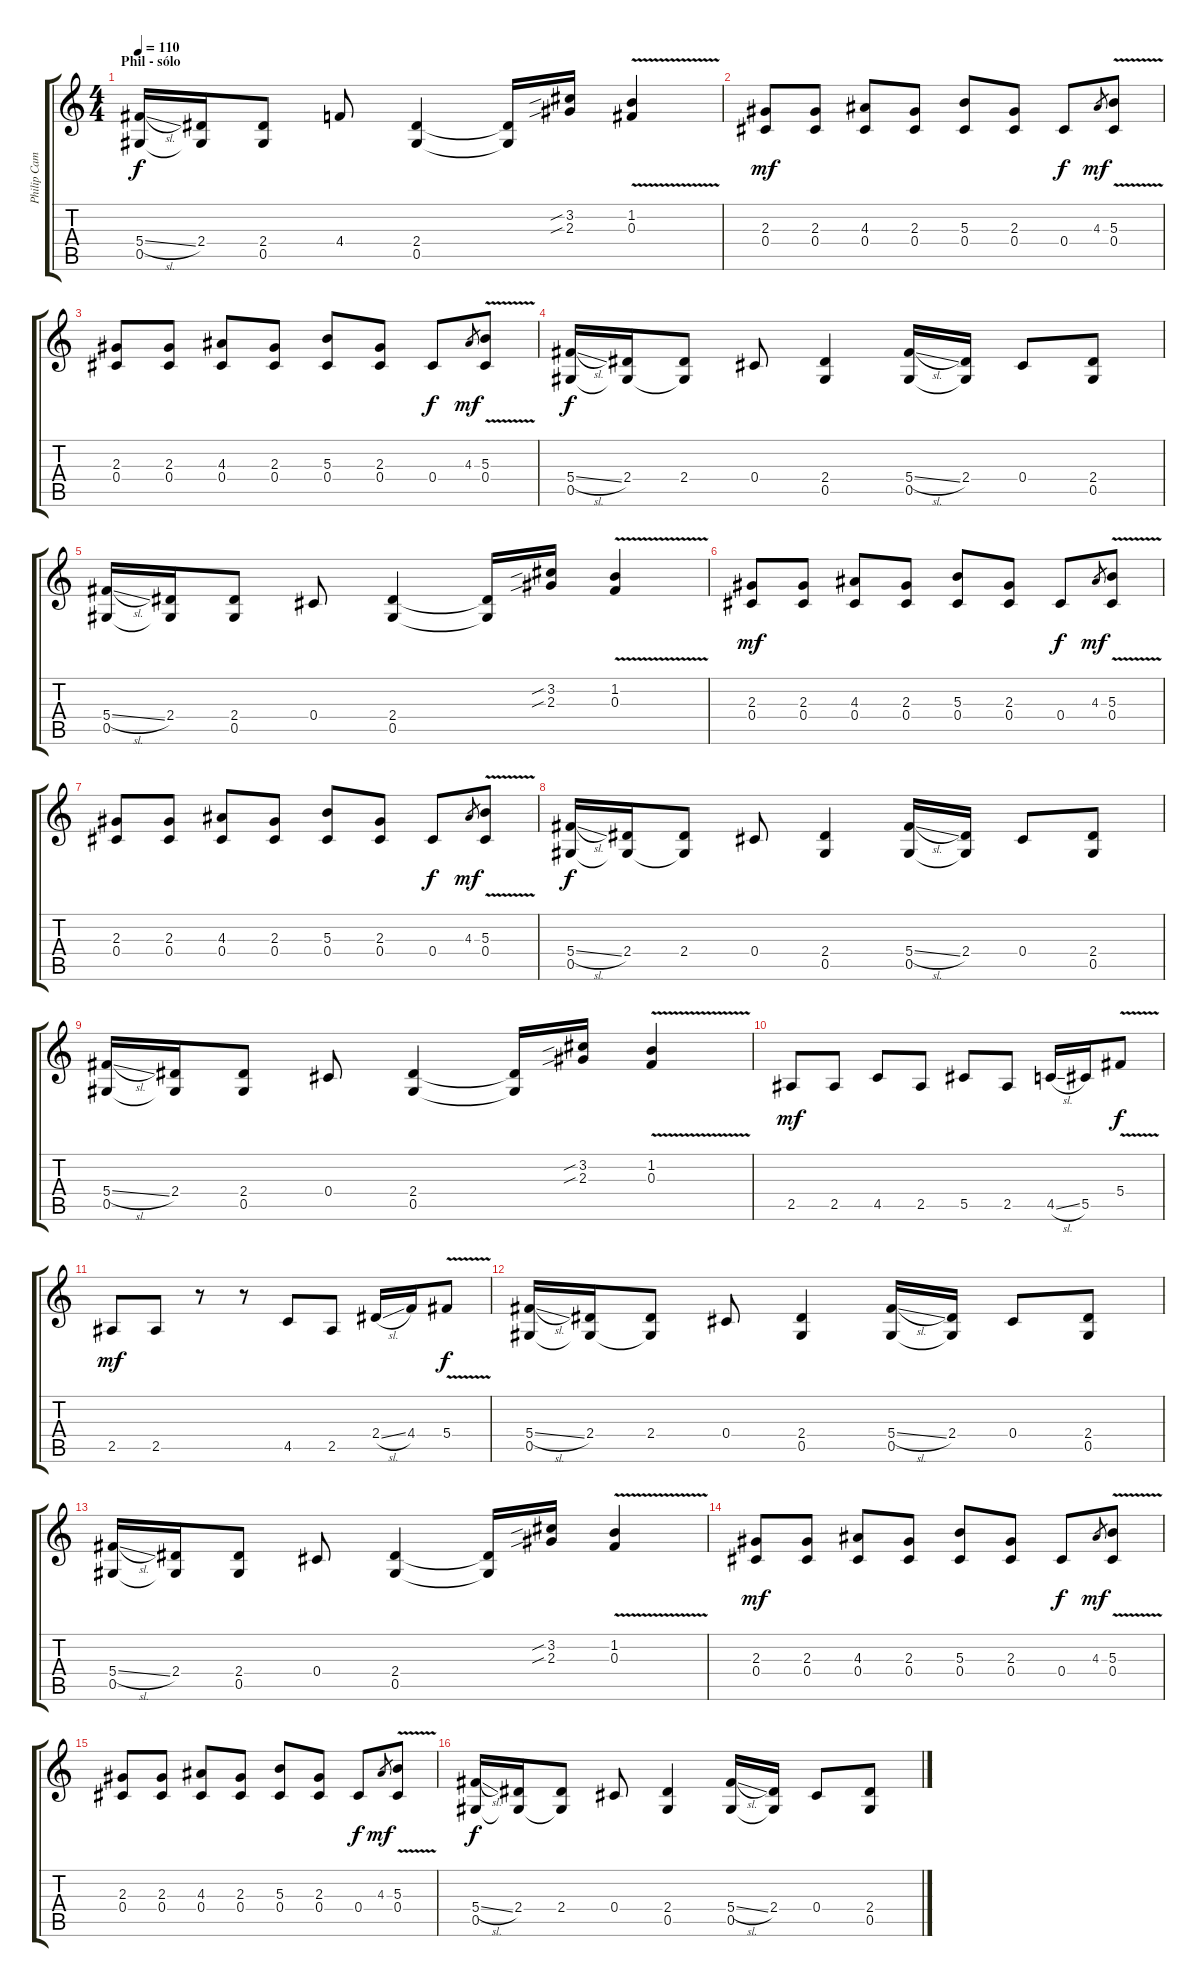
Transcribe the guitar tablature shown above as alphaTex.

\track ("Philip Campbell" "Philip Cam") {instrument acousticguitarsteel}
\staff {score tabs}
\tuning (Eb4 Bb3 Gb3 Db3 Ab2 Eb2) {hide}
\ts (4 4)
\section ("" "Phil - sólo")
\tempo 110
\clef g2
\ks c
(5.4{sl} 0.5).16{dy f} (2.4 0.5{t}).16 (2.4 0.5).8 4.4.8 (2.4 0.5).4 (2.4{t} 0.5{t}).16 (3.2{sib} 2.3{sib}).16 (1.2{v} 0.3).4 |
(2.3 0.4).8{dy mf volume 11} (2.3 0.4).8 (4.3 0.4).8 (2.3 0.4).8 (5.3 0.4).8 (2.3 0.4).8 0.4.8{dy f} 4.3.8{gr dy mf} (5.3{v} 0.4).8 |
(2.3 0.4).8 (2.3 0.4).8 (4.3 0.4).8 (2.3 0.4).8 (5.3 0.4).8 (2.3 0.4).8 0.4.8{dy f} 4.3.8{gr dy mf} (5.3{v} 0.4).8 |
(5.4{sl} 0.5).16{dy f} (2.4 0.5{t}).16 (2.4 0.5{t}).8 0.4.8 (2.4 0.5).4 (5.4{sl} 0.5).16 (2.4 0.5{t}).16 0.4.8 (2.4 0.5).8 |
(5.4{sl} 0.5).16 (2.4 0.5{t}).16 (2.4 0.5).8 0.4.8 (2.4 0.5).4 (2.4{t} 0.5{t}).16 (3.2{sib} 2.3{sib}).16 (1.2{v} 0.3).4 |
(2.3 0.4).8{dy mf volume 11} (2.3 0.4).8 (4.3 0.4).8 (2.3 0.4).8 (5.3 0.4).8 (2.3 0.4).8 0.4.8{dy f} 4.3.8{gr dy mf} (5.3{v} 0.4).8 |
(2.3 0.4).8 (2.3 0.4).8 (4.3 0.4).8 (2.3 0.4).8 (5.3 0.4).8 (2.3 0.4).8 0.4.8{dy f} 4.3.8{gr dy mf} (5.3{v} 0.4).8 |
(5.4{sl} 0.5).16{dy f} (2.4 0.5{t}).16 (2.4 0.5{t}).8 0.4.8 (2.4 0.5).4 (5.4{sl} 0.5).16 (2.4 0.5{t}).16 0.4.8 (2.4 0.5).8 |
(5.4{sl} 0.5).16 (2.4 0.5{t}).16 (2.4 0.5).8 0.4.8 (2.4 0.5).4 (2.4{t} 0.5{t}).16 (3.2{sib} 2.3{sib}).16 (1.2{v} 0.3).4 |
2.5.8{dy mf} 2.5.8 4.5.8 2.5.8 5.5.8 2.5.8 4.5{sl}.16 5.5.16 5.4{v}.8{dy f} |
2.5.8{dy mf} 2.5.8 r.8 r.8 4.5.8 2.5.8 2.4{sl}.16 4.4.16 5.4{v}.8{dy f} |
(5.4{sl} 0.5).16{volume 11} (2.4 0.5{t}).16 (2.4 0.5{t}).8 0.4.8 (2.4 0.5).4 (5.4{sl} 0.5).16 (2.4 0.5{t}).16 0.4.8 (2.4 0.5).8 |
(5.4{sl} 0.5).16 (2.4 0.5{t}).16 (2.4 0.5).8 0.4.8 (2.4 0.5).4 (2.4{t} 0.5{t}).16 (3.2{sib} 2.3{sib}).16 (1.2{v} 0.3).4 |
(2.3 0.4).8{dy mf volume 11} (2.3 0.4).8 (4.3 0.4).8 (2.3 0.4).8 (5.3 0.4).8 (2.3 0.4).8 0.4.8{dy f} 4.3.8{gr dy mf} (5.3{v} 0.4).8 |
(2.3 0.4).8 (2.3 0.4).8 (4.3 0.4).8 (2.3 0.4).8 (5.3 0.4).8 (2.3 0.4).8 0.4.8{dy f} 4.3.8{gr dy mf} (5.3{v} 0.4).8 |
(5.4{sl} 0.5).16{dy f} (2.4 0.5{t}).16 (2.4 0.5{t}).8 0.4.8 (2.4 0.5).4 (5.4{sl} 0.5).16 (2.4 0.5{t}).16 0.4.8 (2.4 0.5).8
